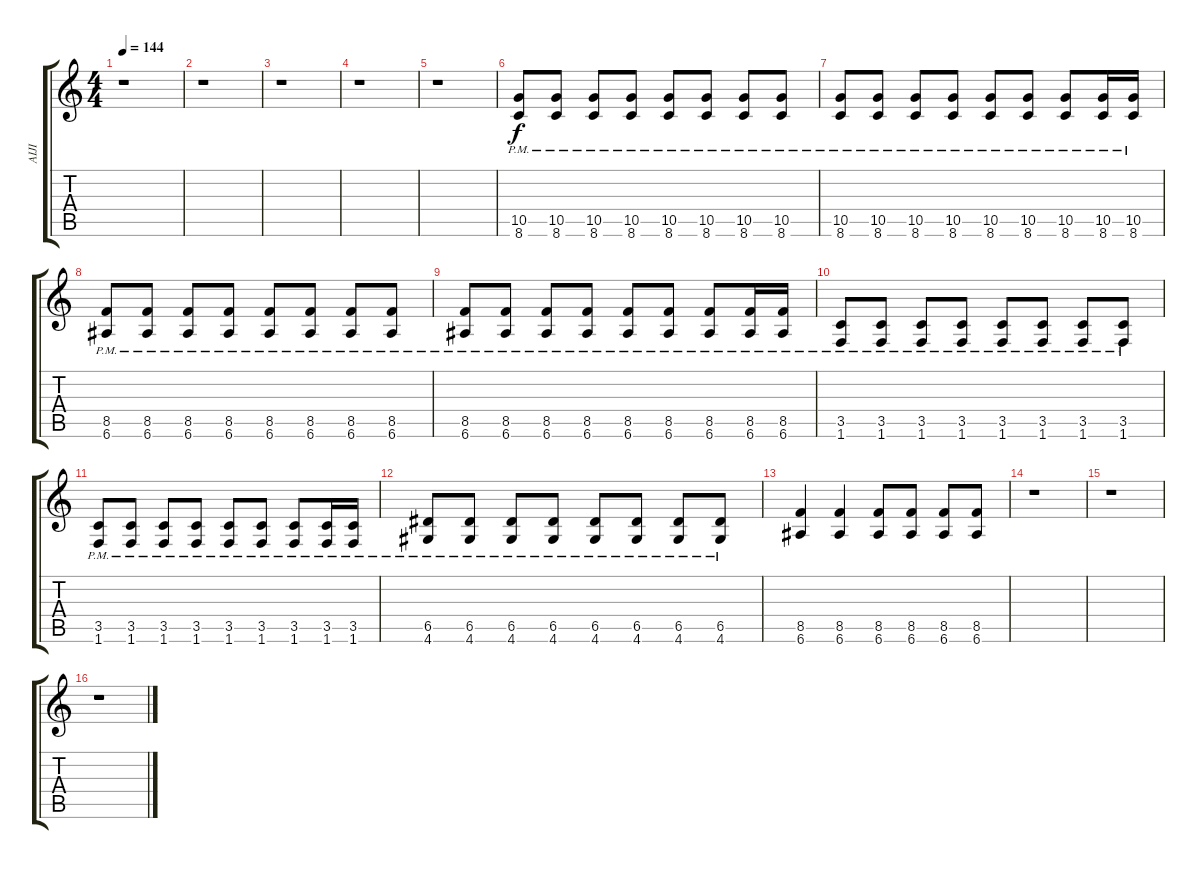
\track ("AIJI" "AIJI") {instrument distortionguitar}
\staff {score tabs}
\tuning (E4 B3 G3 D3 A2 E2) {hide}
\ts (4 4)
\tempo 144
\clef g2
\ks c
r.1{dy f} |
r.1 |
r.1 |
r.1 |
r.1 |
(10.5{pm} 8.6{pm}).8 (10.5{pm} 8.6{pm}).8 (10.5{pm} 8.6{pm}).8 (10.5{pm} 8.6{pm}).8 (10.5{pm} 8.6{pm}).8 (10.5{pm} 8.6{pm}).8 (10.5{pm} 8.6{pm}).8 (10.5{pm} 8.6{pm}).8 |
(10.5{pm} 8.6{pm}).8 (10.5{pm} 8.6{pm}).8 (10.5{pm} 8.6{pm}).8 (10.5{pm} 8.6{pm}).8 (10.5{pm} 8.6{pm}).8 (10.5{pm} 8.6{pm}).8 (10.5{pm} 8.6{pm}).8 (10.5{pm} 8.6{pm}).16 (10.5{pm} 8.6{pm}).16 |
(8.5{pm} 6.6{pm}).8 (8.5{pm} 6.6{pm}).8 (8.5{pm} 6.6{pm}).8 (8.5{pm} 6.6{pm}).8 (8.5{pm} 6.6{pm}).8 (8.5{pm} 6.6{pm}).8 (8.5{pm} 6.6{pm}).8 (8.5{pm} 6.6{pm}).8 |
(8.5{pm} 6.6{pm}).8 (8.5{pm} 6.6{pm}).8 (8.5{pm} 6.6{pm}).8 (8.5{pm} 6.6{pm}).8 (8.5{pm} 6.6{pm}).8 (8.5{pm} 6.6{pm}).8 (8.5{pm} 6.6{pm}).8 (8.5{pm} 6.6{pm}).16 (8.5{pm} 6.6{pm}).16 |
(3.5{pm} 1.6{pm}).8 (3.5{pm} 1.6{pm}).8 (3.5{pm} 1.6{pm}).8 (3.5{pm} 1.6{pm}).8 (3.5{pm} 1.6{pm}).8 (3.5{pm} 1.6{pm}).8 (3.5{pm} 1.6{pm}).8 (3.5{pm} 1.6{pm}).8 |
(3.5{pm} 1.6{pm}).8 (3.5{pm} 1.6{pm}).8 (3.5{pm} 1.6{pm}).8 (3.5{pm} 1.6{pm}).8 (3.5{pm} 1.6{pm}).8 (3.5{pm} 1.6{pm}).8 (3.5{pm} 1.6{pm}).8 (3.5{pm} 1.6{pm}).16 (3.5{pm} 1.6{pm}).16 |
(6.5{pm} 4.6{pm}).8 (6.5{pm} 4.6{pm}).8 (6.5{pm} 4.6{pm}).8 (6.5{pm} 4.6{pm}).8 (6.5{pm} 4.6{pm}).8 (6.5{pm} 4.6{pm}).8 (6.5{pm} 4.6{pm}).8 (6.5{pm} 4.6{pm}).8 |
(8.5 6.6).4 (8.5 6.6).4 (8.5 6.6).8 (8.5 6.6).8 (8.5 6.6).8 (8.5 6.6).8 |
r.1 |
r.1 |
r.1
